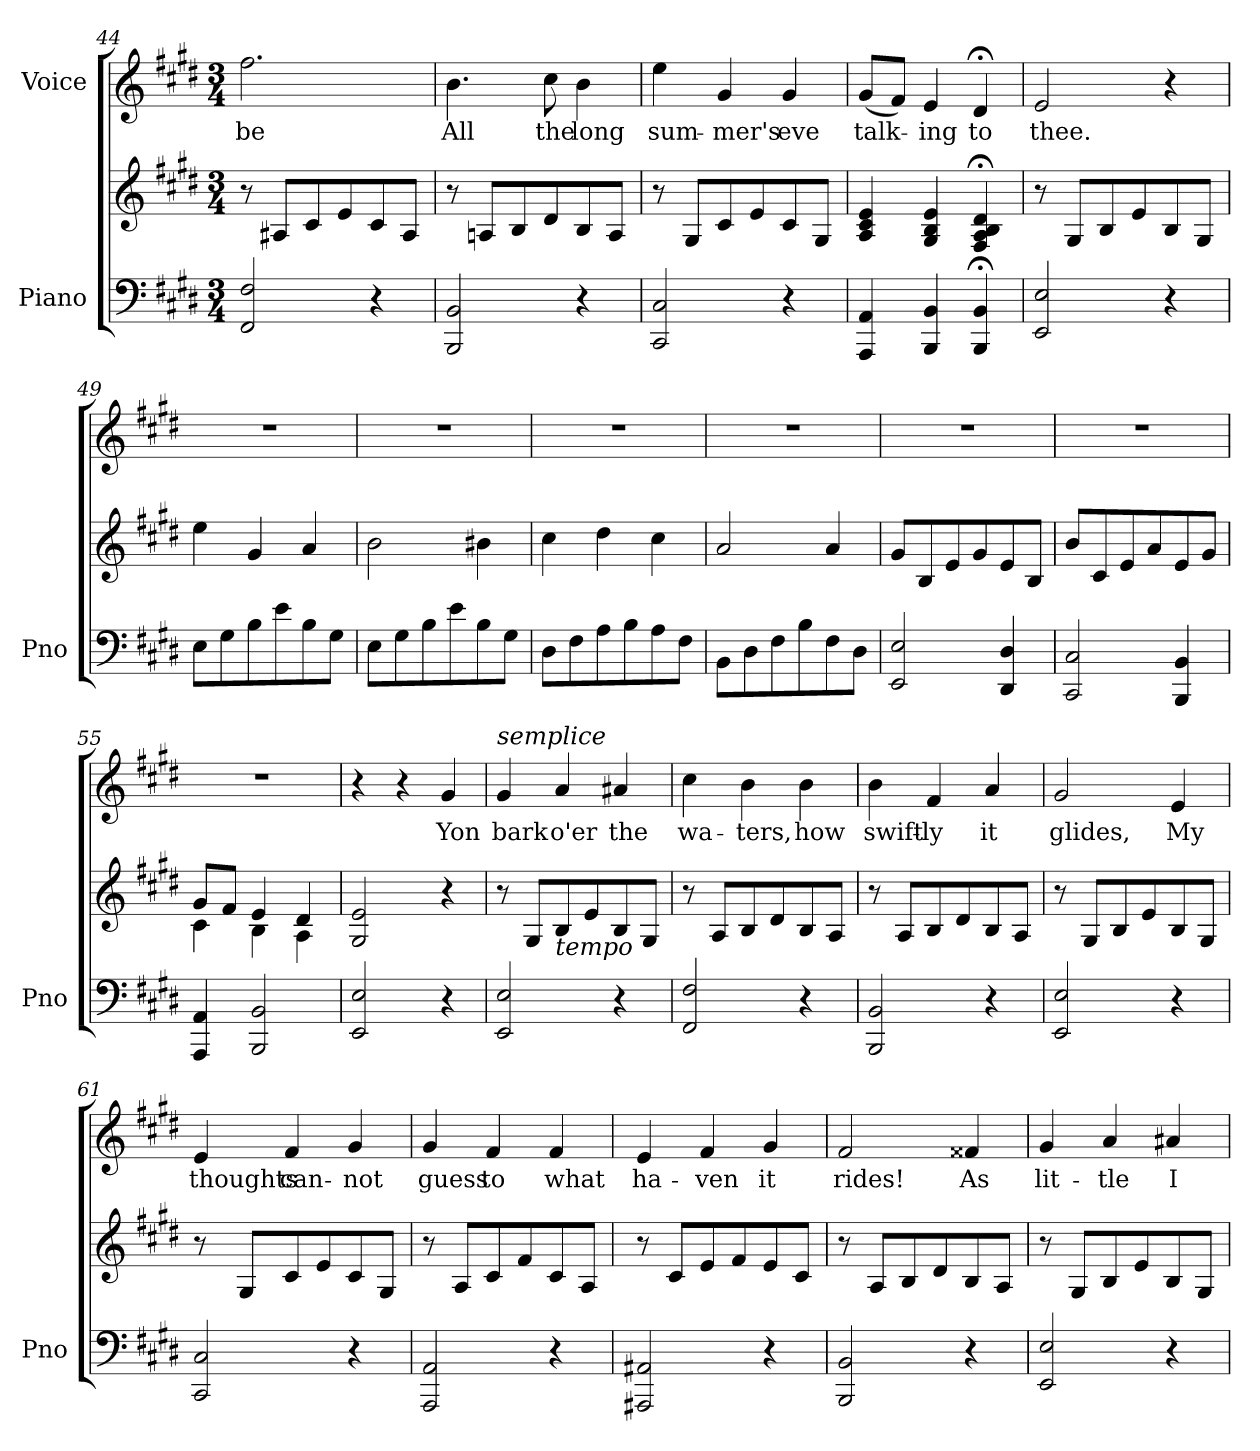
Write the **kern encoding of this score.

**kern	**kern	**kern	**text
*part2	*part2	*part1	*part1
*staff3	*staff2	*staff1	*staff1
*I"Piano	*	*I"Voice	*
*I'Pno	*	*	*
*clefF4	*clefG2	*clefG2	*
*k[f#c#g#d#]	*k[f#c#g#d#]	*k[f#c#g#d#]	*
*M3/4	*M3/4	*M3/4	*
=44	=44	=44	=44
2FF#/ 2F#/	8r	2.ff#\	be
.	8A#X/L	.	.
.	8c#/	.	.
.	8e/	.	.
4r	8c#/	.	.
.	8A#/J	.	.
=45	=45	=45	=45
2BBB/ 2BB/	8r	4.b\	All
.	8An/L	.	.
.	8B/	.	.
.	8d#/	8cc#\	the
4r	8B/	4b\	long
.	8A/J	.	.
=46	=46	=46	=46
2CC#/ 2C#/	8r	4ee\	sum-
.	8G#/L	.	.
.	8c#/	4g#/	-mer's
.	8e/	.	.
4r	8c#/	4g#/	eve
.	8G#/J	.	.
=47	=47	=47	=47
4AAA/ 4AA/	4A/ 4c#/ 4e/	(8g#/L	talk-
.	.	8f#/J)	.
4BBB/ 4BB/	4G#/ 4B/ 4e/	4e/	-ing
4BBB/;< 4BB/;<	4F#/;< 4A/;< 4B/;< 4d#/;<	4d#;</	to
=48	=48	=48	=48
2EE/ 2E/	8r	2e/	thee.
.	8G#/L	.	.
.	8B/	.	.
.	8e/	.	.
4r	8B/	4r	.
.	8G#/J	.	.
=49	=49	=49	=49
8E\L	4ee\	2.r	.
8G#\	.	.	.
8B\	4g#/	.	.
8e\	.	.	.
8B\	4a/	.	.
8G#\J	.	.	.
=50	=50	=50	=50
8E\L	2b\	2.r	.
8G#\	.	.	.
8B\	.	.	.
8e\	.	.	.
8B\	4b#X\	.	.
8G#\J	.	.	.
=51	=51	=51	=51
8D#\L	4cc#\	2.r	.
8F#\	.	.	.
8A\	4dd#\	.	.
8B\	.	.	.
8A\	4cc#\	.	.
8F#\J	.	.	.
=52	=52	=52	=52
8BB\L	2a/	2.r	.
8D#\	.	.	.
8F#\	.	.	.
8B\	.	.	.
8F#\	4a/	.	.
8D#\J	.	.	.
=53	=53	=53	=53
2EE/ 2E/	8g#/L	2.r	.
.	8B/	.	.
.	8e/	.	.
.	8g#/	.	.
4DD#/ 4D#/	8e/	.	.
.	8B/J	.	.
=54	=54	=54	=54
2CC#/ 2C#/	8b/L	2.r	.
.	8c#/	.	.
.	8e/	.	.
.	8a/	.	.
4BBB/ 4BB/	8e/	.	.
.	8g#/J	.	.
=55	=55	=55	=55
*	*^	*	*
4AAA/ 4AA/	8g#/L	4c#\	2.r	.
.	8f#/J	.	.	.
2BBB/ 2BB/	4e/	4B\	.	.
.	4d#/	4A\	.	.
*	*v	*v	*	*
=56	=56	=56	=56
2EE/ 2E/	2G#/ 2e/	4r	.
.	.	4r	.
4r	4r	4g#/	Yon
=57	=57	=57	=57
!	!	!LO:TX:i:t=semplice	!
2EE/ 2E/	8r	4g#/	bark
.	8G#/L	.	.
!	!LO:TX:b:i:t=tempo	!	!
.	8B/	4a/	o'er
.	8e/	.	.
4r	8B/	4a#X/	the
.	8G#/J	.	.
=58	=58	=58	=58
2FF#/ 2F#/	8r	4cc#\	wa-
.	8A/L	.	.
.	8B/	4b\	-ters,
.	8d#/	.	.
4r	8B/	4b\	how
.	8A/J	.	.
=59	=59	=59	=59
2BBB/ 2BB/	8r	4b\	swift-
.	8A/L	.	.
.	8B/	4f#/	-ly
.	8d#/	.	.
4r	8B/	4a/	it
.	8A/J	.	.
=60	=60	=60	=60
2EE/ 2E/	8r	2g#/	glides,
.	8G#/L	.	.
.	8B/	.	.
.	8e/	.	.
4r	8B/	4e/	My
.	8G#/J	.	.
=61	=61	=61	=61
2CC#/ 2C#/	8r	4e/	thoughts
.	8G#/L	.	.
.	8c#/	4f#/	can-
.	8e/	.	.
4r	8c#/	4g#/	-not
.	8G#/J	.	.
=62	=62	=62	=62
2AAA/ 2AA/	8r	4g#/	guess
.	8A/L	.	.
.	8c#/	4f#/	to
.	8f#/	.	.
4r	8c#/	4f#/	what
.	8A/J	.	.
=63	=63	=63	=63
2AAA#X/ 2AA#X/	8r	4e/	ha-
.	8c#/L	.	.
.	8e/	4f#/	-ven
.	8f#/	.	.
4r	8e/	4g#/	it
.	8c#/J	.	.
=64	=64	=64	=64
2BBB/ 2BB/	8r	2f#/	rides!
.	8A/L	.	.
.	8B/	.	.
.	8d#/	.	.
4r	8B/	4f##X/	As
.	8A/J	.	.
=65	=65	=65	=65
2EE/ 2E/	8r	4g#/	lit-
.	8G#/L	.	.
.	8B/	4a/	-tle
.	8e/	.	.
4r	8B/	4a#X/	I
.	8G#/J	.	.
=	=	=	=
*-	*-	*-	*-
